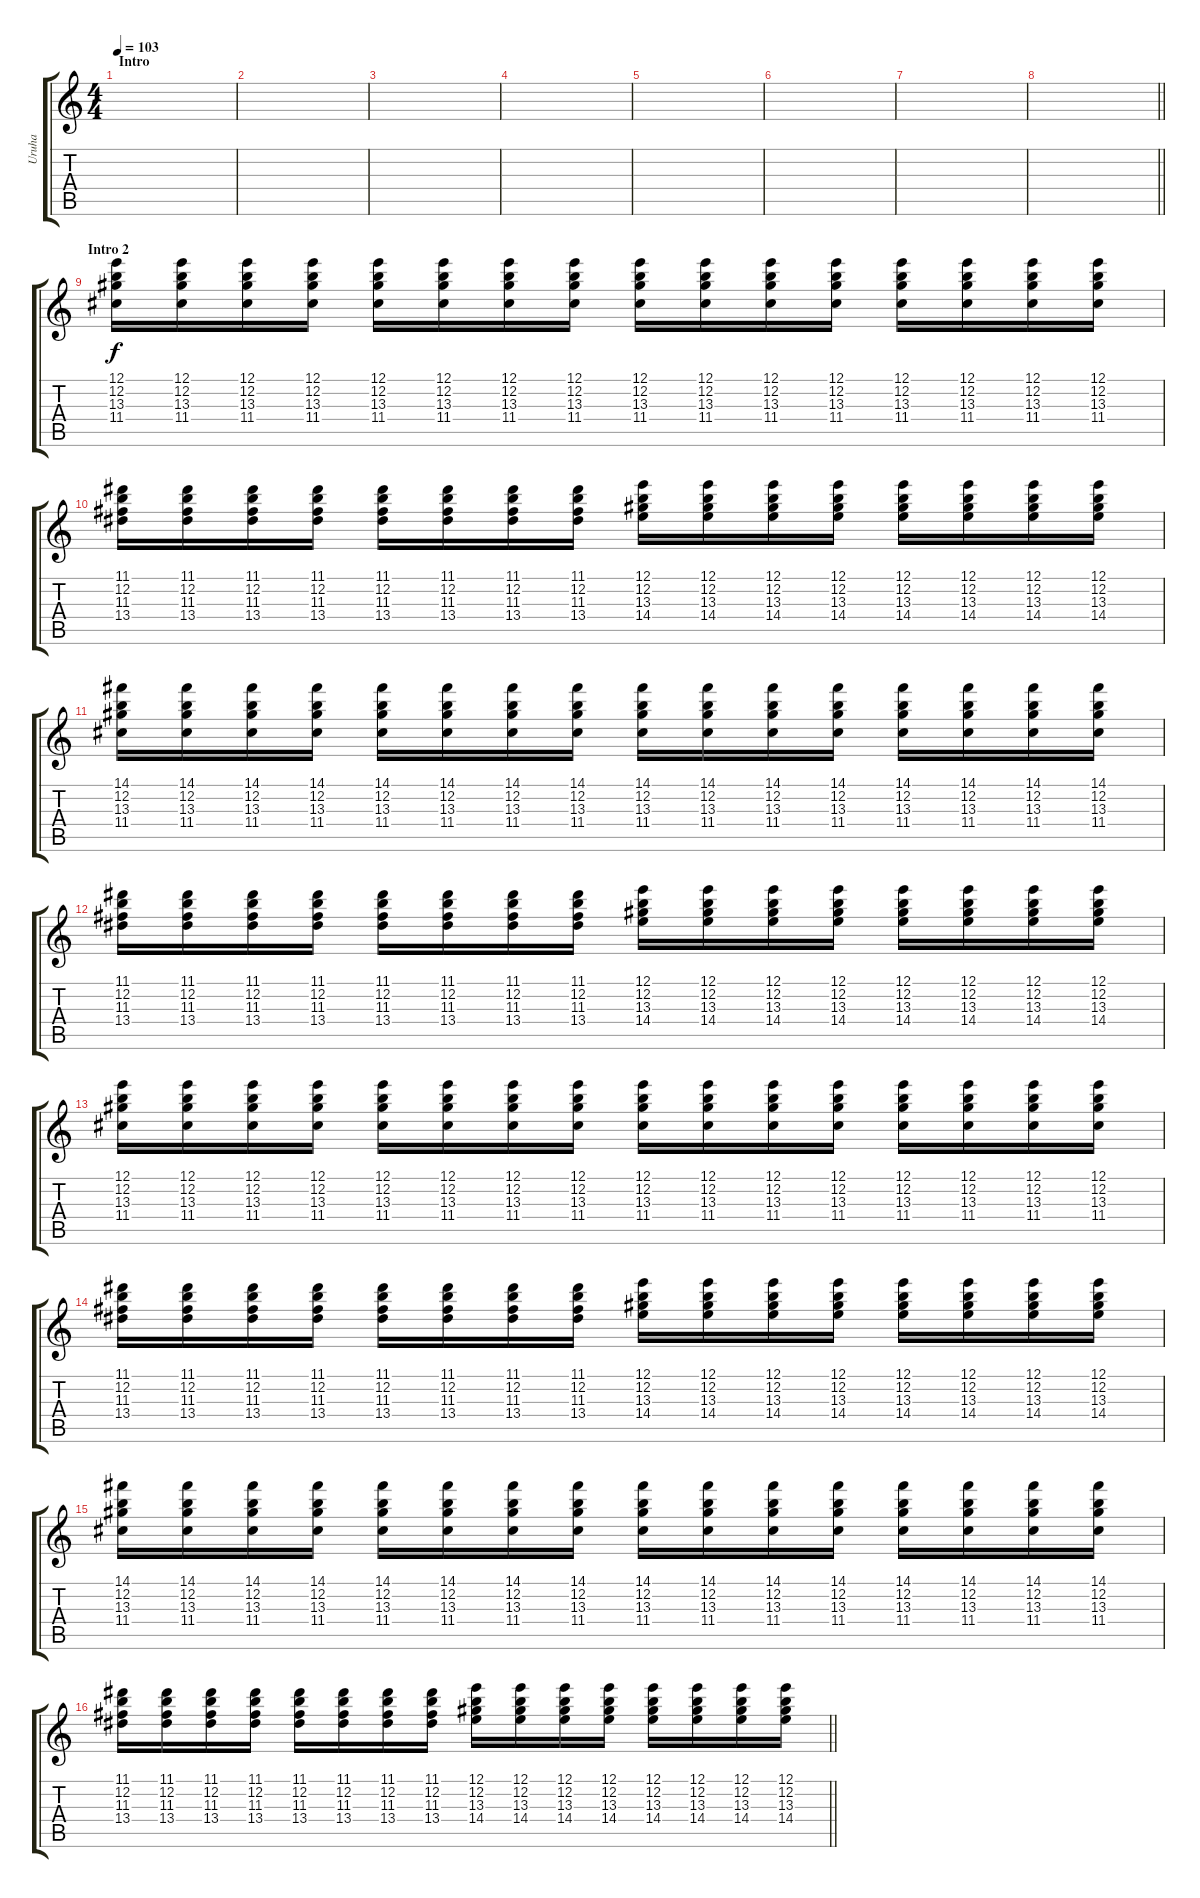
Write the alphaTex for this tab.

\track ("Uruha" "Uruha") {instrument overdrivenguitar}
\staff {score tabs}
\tuning (E4 B3 G3 D3 A2 E2) {hide}
\ts (4 4)
\section ("" "Intro")
\tempo 103
\clef g2
\ks c
|
|
|
|
|
|
|
\barLineRight lightlight
|
\section ("" "Intro 2")
(12.1 12.2 13.3 11.4).16 (12.1 12.2 13.3 11.4).16 (12.1 12.2 13.3 11.4).16 (12.1 12.2 13.3 11.4).16 (12.1 12.2 13.3 11.4).16 (12.1 12.2 13.3 11.4).16 (12.1 12.2 13.3 11.4).16 (12.1 12.2 13.3 11.4).16 (12.1 12.2 13.3 11.4).16 (12.1 12.2 13.3 11.4).16 (12.1 12.2 13.3 11.4).16 (12.1 12.2 13.3 11.4).16 (12.1 12.2 13.3 11.4).16 (12.1 12.2 13.3 11.4).16 (12.1 12.2 13.3 11.4).16 (12.1 12.2 13.3 11.4).16 |
(11.1 12.2 11.3 13.4).16 (11.1 12.2 11.3 13.4).16 (11.1 12.2 11.3 13.4).16 (11.1 12.2 11.3 13.4).16 (11.1 12.2 11.3 13.4).16 (11.1 12.2 11.3 13.4).16 (11.1 12.2 11.3 13.4).16 (11.1 12.2 11.3 13.4).16 (12.1 12.2 13.3 14.4).16 (12.1 12.2 13.3 14.4).16 (12.1 12.2 13.3 14.4).16 (12.1 12.2 13.3 14.4).16 (12.1 12.2 13.3 14.4).16 (12.1 12.2 13.3 14.4).16 (12.1 12.2 13.3 14.4).16 (12.1 12.2 13.3 14.4).16 |
(14.1 12.2 13.3 11.4).16 (14.1 12.2 13.3 11.4).16 (14.1 12.2 13.3 11.4).16 (14.1 12.2 13.3 11.4).16 (14.1 12.2 13.3 11.4).16 (14.1 12.2 13.3 11.4).16 (14.1 12.2 13.3 11.4).16 (14.1 12.2 13.3 11.4).16 (14.1 12.2 13.3 11.4).16 (14.1 12.2 13.3 11.4).16 (14.1 12.2 13.3 11.4).16 (14.1 12.2 13.3 11.4).16 (14.1 12.2 13.3 11.4).16 (14.1 12.2 13.3 11.4).16 (14.1 12.2 13.3 11.4).16 (14.1 12.2 13.3 11.4).16 |
(11.1 12.2 11.3 13.4).16 (11.1 12.2 11.3 13.4).16 (11.1 12.2 11.3 13.4).16 (11.1 12.2 11.3 13.4).16 (11.1 12.2 11.3 13.4).16 (11.1 12.2 11.3 13.4).16 (11.1 12.2 11.3 13.4).16 (11.1 12.2 11.3 13.4).16 (12.1 12.2 13.3 14.4).16 (12.1 12.2 13.3 14.4).16 (12.1 12.2 13.3 14.4).16 (12.1 12.2 13.3 14.4).16 (12.1 12.2 13.3 14.4).16 (12.1 12.2 13.3 14.4).16 (12.1 12.2 13.3 14.4).16 (12.1 12.2 13.3 14.4).16 |
(12.1 12.2 13.3 11.4).16 (12.1 12.2 13.3 11.4).16 (12.1 12.2 13.3 11.4).16 (12.1 12.2 13.3 11.4).16 (12.1 12.2 13.3 11.4).16 (12.1 12.2 13.3 11.4).16 (12.1 12.2 13.3 11.4).16 (12.1 12.2 13.3 11.4).16 (12.1 12.2 13.3 11.4).16 (12.1 12.2 13.3 11.4).16 (12.1 12.2 13.3 11.4).16 (12.1 12.2 13.3 11.4).16 (12.1 12.2 13.3 11.4).16 (12.1 12.2 13.3 11.4).16 (12.1 12.2 13.3 11.4).16 (12.1 12.2 13.3 11.4).16 |
(11.1 12.2 11.3 13.4).16 (11.1 12.2 11.3 13.4).16 (11.1 12.2 11.3 13.4).16 (11.1 12.2 11.3 13.4).16 (11.1 12.2 11.3 13.4).16 (11.1 12.2 11.3 13.4).16 (11.1 12.2 11.3 13.4).16 (11.1 12.2 11.3 13.4).16 (12.1 12.2 13.3 14.4).16 (12.1 12.2 13.3 14.4).16 (12.1 12.2 13.3 14.4).16 (12.1 12.2 13.3 14.4).16 (12.1 12.2 13.3 14.4).16 (12.1 12.2 13.3 14.4).16 (12.1 12.2 13.3 14.4).16 (12.1 12.2 13.3 14.4).16 |
(14.1 12.2 13.3 11.4).16 (14.1 12.2 13.3 11.4).16 (14.1 12.2 13.3 11.4).16 (14.1 12.2 13.3 11.4).16 (14.1 12.2 13.3 11.4).16 (14.1 12.2 13.3 11.4).16 (14.1 12.2 13.3 11.4).16 (14.1 12.2 13.3 11.4).16 (14.1 12.2 13.3 11.4).16 (14.1 12.2 13.3 11.4).16 (14.1 12.2 13.3 11.4).16 (14.1 12.2 13.3 11.4).16 (14.1 12.2 13.3 11.4).16 (14.1 12.2 13.3 11.4).16 (14.1 12.2 13.3 11.4).16 (14.1 12.2 13.3 11.4).16 |
\barLineRight lightlight
(11.1 12.2 11.3 13.4).16 (11.1 12.2 11.3 13.4).16 (11.1 12.2 11.3 13.4).16 (11.1 12.2 11.3 13.4).16 (11.1 12.2 11.3 13.4).16 (11.1 12.2 11.3 13.4).16 (11.1 12.2 11.3 13.4).16 (11.1 12.2 11.3 13.4).16 (12.1 12.2 13.3 14.4).16 (12.1 12.2 13.3 14.4).16 (12.1 12.2 13.3 14.4).16 (12.1 12.2 13.3 14.4).16 (12.1 12.2 13.3 14.4).16 (12.1 12.2 13.3 14.4).16 (12.1 12.2 13.3 14.4).16 (12.1 12.2 13.3 14.4).16
